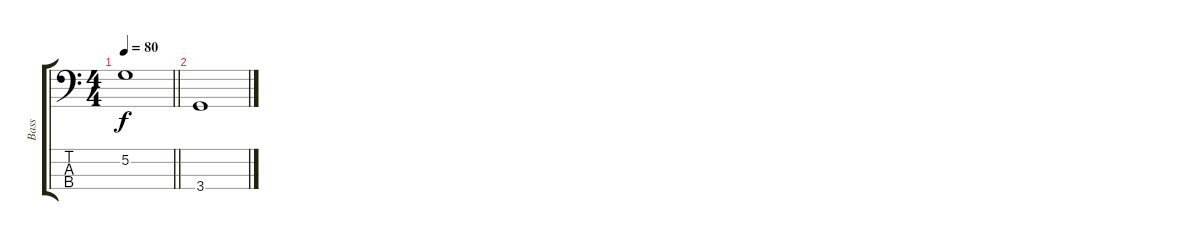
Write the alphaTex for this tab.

\track ("Bass" "Bass") {instrument electricbassfinger}
\staff {score tabs}
\tuning (G2 D2 A1 E1) {hide}
\ts (4 4)
\tempo 80
\clef f4
\barLineRight lightlight
\ks c
5.2.1{dy f} |
3.4.1
